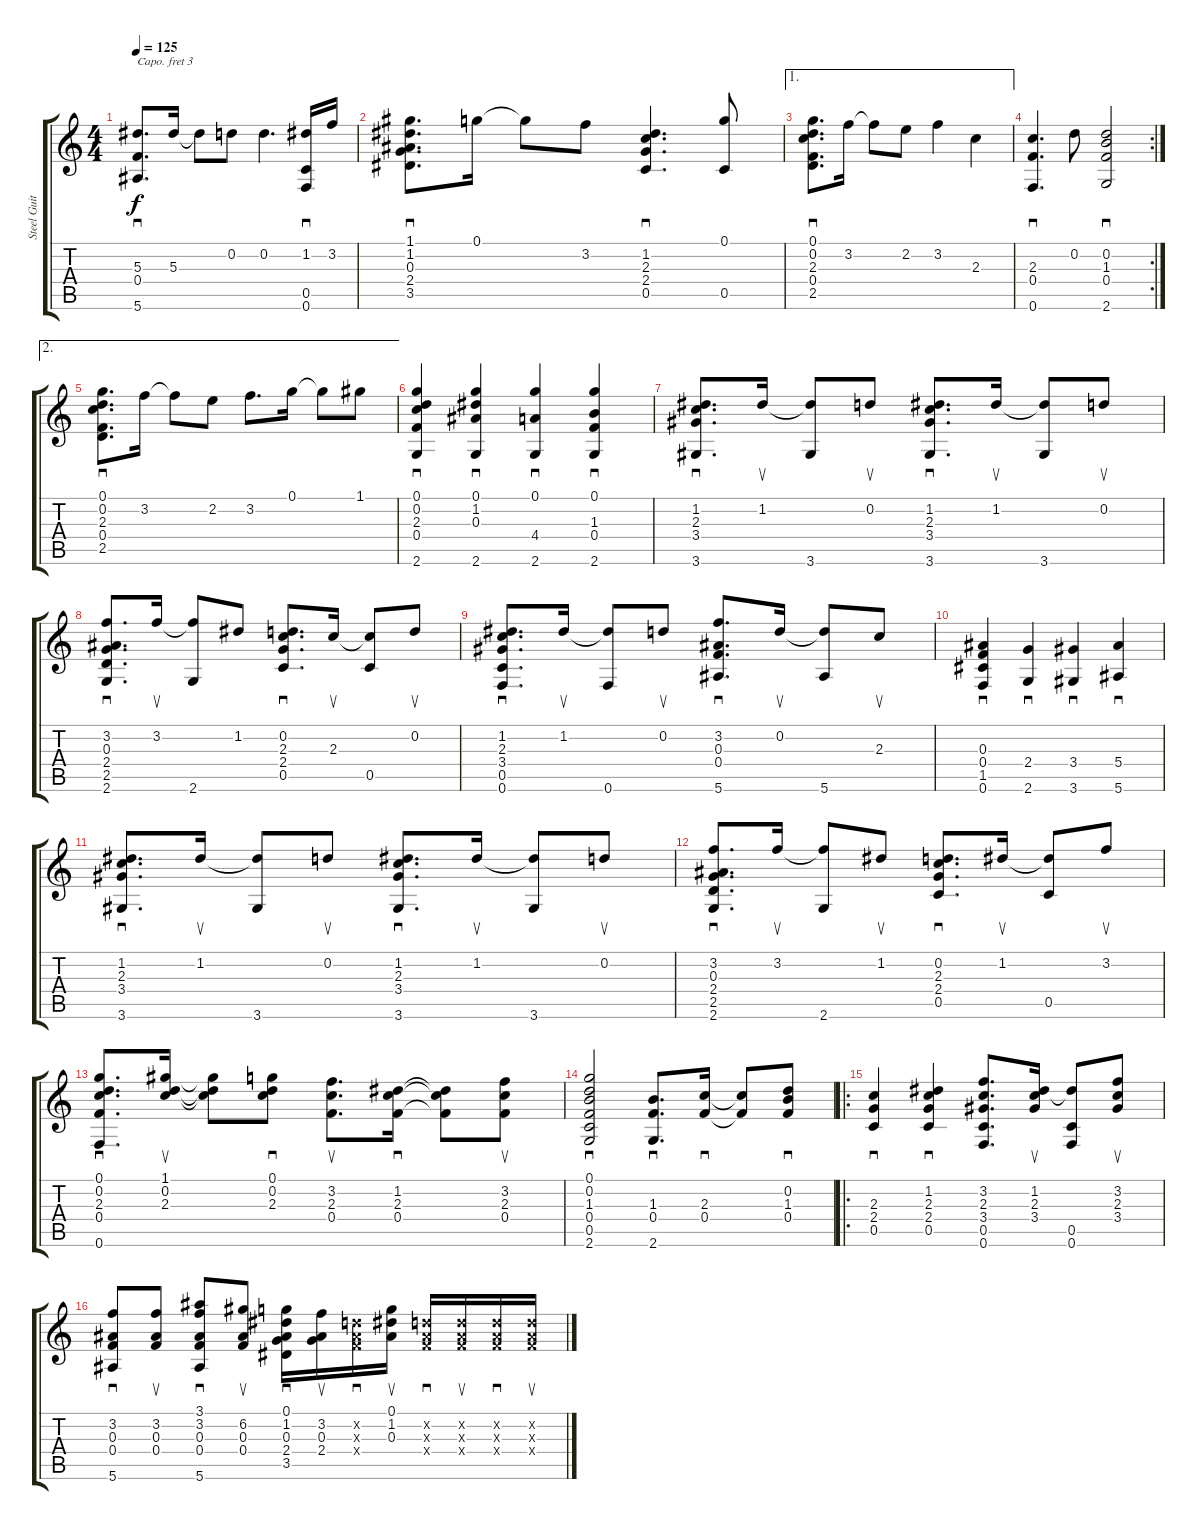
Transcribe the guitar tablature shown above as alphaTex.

\track ("Steel Guitar" "Steel Guit") {instrument acousticguitarsteel}
\staff {score tabs}
\capo 3
\tuning (E4 B3 G3 D3 A2 D2) {hide}
\ts (4 4)
\tempo 125
\clef g2
\ks c
(5.3 0.4 5.6).8{d sd dy f} 5.3.16 5.3{t}.8 0.2.8 0.2.4{d} (1.2 0.5 0.6).16{sd} 3.2.16 |
(1.1 1.2 0.3 2.4 3.5).8{d sd} 0.1.16 0.1{t}.8 3.2.8 (1.2 2.3 2.4 0.5).4{d sd} (0.1 0.5).8 |
\ae 1
(0.1 0.2 2.3 0.4 2.5).8{d sd} 3.2.16 3.2{t}.8 2.2.8 3.2.4 2.3.4 |
\rc 2
(2.3 0.4 0.6).4{d sd} 0.2.8 (0.2 1.3 0.4 2.6).2{sd} |
\ae 2
(0.1 0.2 2.3 0.4 2.5).8{d sd} 3.2.16 3.2{t}.8 2.2.8 3.2.8{d} 0.1.16 0.1{t}.8 1.1.8 |
(0.1 0.2 2.3 0.4 2.6).4{sd} (0.1 1.2 0.3 2.6).4{sd} (0.1 4.4 2.6).4{sd} (0.1 1.3 0.4 2.6).4{sd} |
(1.2 2.3 3.4 3.6).8{d sd} 1.2.16{su} (1.2{t} 3.6).8 0.2.8{su} (1.2 2.3 3.4 3.6).8{d sd} 1.2.16{su} (1.2{t} 3.6).8 0.2.8{su} |
(3.2 0.3 2.4 2.5 2.6).8{d sd} 3.2.16{su} (3.2{t} 2.6).8 1.2.8 (0.2 2.3 2.4 0.5).8{d sd} 2.3.16{su} (2.3{t} 0.5).8 0.2.8{su} |
(1.2 2.3 3.4 0.5 0.6).8{d sd} 1.2.16{su} (1.2{t} 0.6).8 0.2.8{su} (3.2 0.3 0.4 5.6).8{d sd} 0.2.16{su} (0.2{t} 5.6).8 2.3.8{su} |
(0.3 0.4 1.5 0.6).4{sd} (2.4 2.6).4{sd} (3.4 3.6).4{sd} (5.4 5.6).4{sd} |
(1.2 2.3 3.4 3.6).8{d sd} 1.2.16{su} (1.2{t} 3.6).8 0.2.8{su} (1.2 2.3 3.4 3.6).8{d sd} 1.2.16{su} (1.2{t} 3.6).8 0.2.8{su} |
(3.2 0.3 2.4 2.5 2.6).8{d sd} 3.2.16{su} (3.2{t} 2.6).8 1.2.8{su} (0.2 2.3 2.4 0.5).8{d sd} 1.2.16{su} (1.2{t} 0.5).8 3.2.8{su} |
(0.1 0.2 2.3 0.4 0.6).8{d sd} (1.1 0.2 2.3).16{su} (1.1{t} 0.2{t} 2.3{t}).8 (0.1 0.2 2.3).8{sd} (3.2 2.3 0.4).8{d su} (1.2 2.3 0.4).16{sd} (1.2{t} 2.3{t} 0.4{t}).8 (3.2 2.3 0.4).8{su} |
(0.1 0.2 1.3 0.4 0.5 2.6).2{sd} (1.3 0.4 2.6).8{d sd} (2.3 0.4).16{sd} (2.3{t} 0.4{t}).8 (0.2 1.3 0.4).8{sd} |
\ro
(2.3 2.4 0.5).4{sd} (1.2 2.3 2.4 0.5).4{sd} (3.2 2.3 3.4 0.5 0.6).8{d} (1.2 2.3 3.4).16{su} (1.2{t} 0.5 0.6).8 (3.2 2.3 3.4).8{su} |
(3.2 0.3 0.4 5.6).8{sd} (3.2 0.3 0.4).8{su} (3.1 3.2 0.3 0.4 5.6).8{sd} (6.2 0.3 0.4).8{su} (0.1 1.2 0.3 2.4 3.5).16{sd} (3.2 0.3 2.4).16{su} (0.2{x} 0.3{x} 0.4{x}).16{sd} (0.1 1.2 0.3).16{su} (0.2{x} 0.3{x} 0.4{x}).16{sd} (0.2{x} 0.3{x} 0.4{x}).16{su} (0.2{x} 0.3{x} 0.4{x}).16{sd} (0.2{x} 0.3{x} 0.4{x}).16{su}
